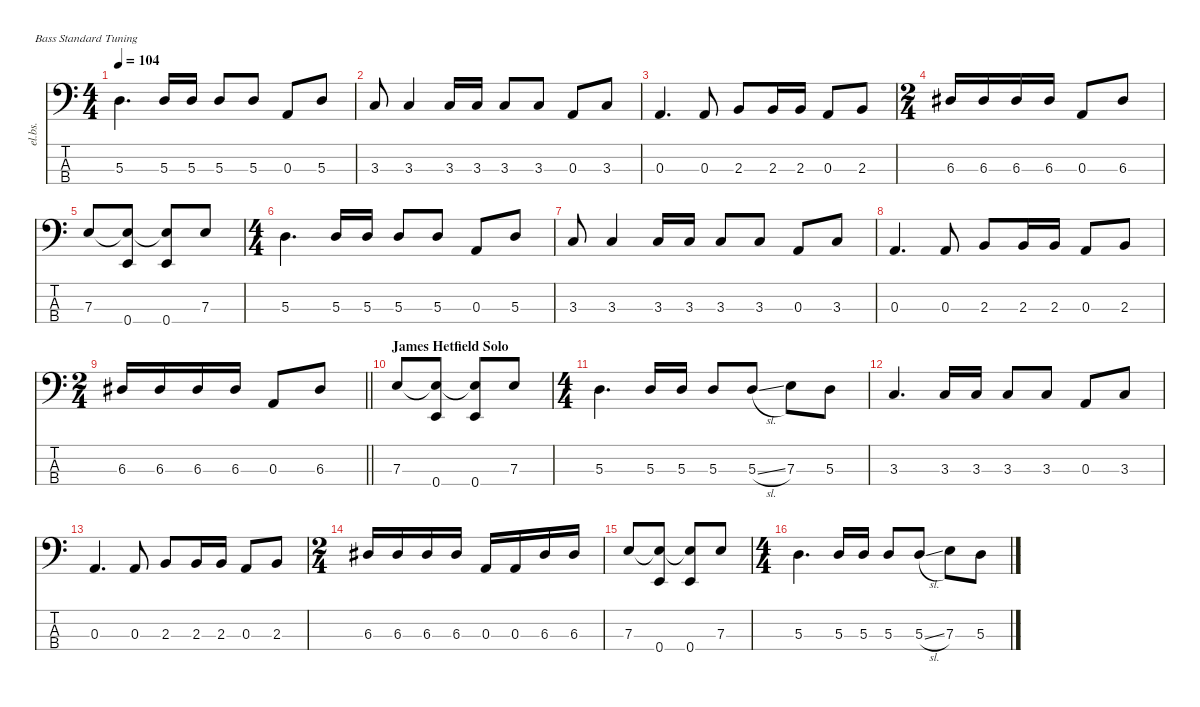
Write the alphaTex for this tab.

\defaultSystemsLayout 4
\hideDynamics
\bracketExtendMode nobrackets
\otherSystemsTrackNameOrientation horizontal
\track ("Cliff Burton" "el.bs.") {instrument electricbassfinger}
\staff {score tabs}
\tuning (G2 D2 A1 E1)
\ts (4 4)
\beaming (8 2 2 2 2)
\tempo 104
\clef f4
\ks c
5.3.4{d dy f beam Down} 5.3.16{beam Up} 5.3.16{beam Up} 5.3.8{beam Up} 5.3.8{beam Up} 0.3.8{beam Up} 5.3.8{beam Up} |
3.3.8{beam Up} 3.3.4{beam Up} 3.3.16{beam Up} 3.3.16{beam Up} 3.3.8{beam Up} 3.3.8{beam Up} 0.3.8{beam Up} 3.3.8{beam Up} |
0.3.4{d beam Up} 0.3.8{beam Up} 2.3.8{beam Up} 2.3.16{beam Up} 2.3.16{beam Up} 0.3.8{beam Up} 2.3.8{beam Up} |
\ts (2 4)
\beaming (8 2 2 2 2)
6.3{acc #}.16{beam Up} 6.3{acc #}.16{beam Up} 6.3{acc #}.16{beam Up} 6.3{acc #}.16{beam Up} 0.3.8{beam Up} 6.3{acc #}.8{beam Up} |
7.3.8{beam Up} (0.4 7.3{t}).8{beam Up} (0.4 7.3{t}).8{beam Up} 7.3.8{beam Up} |
\ts (4 4)
\beaming (8 2 2 2 2)
5.3.4{d beam Down} 5.3.16{beam Up} 5.3.16{beam Up} 5.3.8{beam Up} 5.3.8{beam Up} 0.3.8{beam Up} 5.3.8{beam Up} |
3.3.8{beam Up} 3.3.4{beam Up} 3.3.16{beam Up} 3.3.16{beam Up} 3.3.8{beam Up} 3.3.8{beam Up} 0.3.8{beam Up} 3.3.8{beam Up} |
0.3.4{d beam Up} 0.3.8{beam Up} 2.3.8{beam Up} 2.3.16{beam Up} 2.3.16{beam Up} 0.3.8{beam Up} 2.3.8{beam Up} |
\ts (2 4)
\beaming (8 2 2 2 2)
\barLineRight lightlight
6.3{acc #}.16{beam Up} 6.3{acc #}.16{beam Up} 6.3{acc #}.16{beam Up} 6.3{acc #}.16{beam Up} 0.3.8{beam Up} 6.3{acc #}.8{beam Up} |
\section ("" "James Hetfield Solo")
7.3.8{beam Up} (0.4 7.3{t}).8{beam Up} (0.4 7.3{t}).8{beam Up} 7.3.8{beam Up} |
\ts (4 4)
\beaming (8 2 2 2 2)
5.3.4{d beam Down} 5.3.16{beam Up} 5.3.16{beam Up} 5.3.8{beam Up} 5.3{sl}.8{beam Up} 7.3.8{beam Down} 5.3.8{beam Down} |
3.3.4{d beam Up} 3.3.16{beam Up} 3.3.16{beam Up} 3.3.8{beam Up} 3.3.8{beam Up} 0.3.8{beam Up} 3.3.8{beam Up} |
0.3.4{d beam Up} 0.3.8{beam Up} 2.3.8{beam Up} 2.3.16{beam Up} 2.3.16{beam Up} 0.3.8{beam Up} 2.3.8{beam Up} |
\ts (2 4)
\beaming (8 2 2 2 2)
6.3{acc #}.16{beam Up} 6.3{acc #}.16{beam Up} 6.3{acc #}.16{beam Up} 6.3{acc #}.16{beam Up} 0.3.16{beam Up} 0.3.16{beam Up} 6.3{acc #}.16{beam Up} 6.3{acc #}.16{beam Up} |
7.3.8{beam Up} (0.4 7.3{t}).8{beam Up} (0.4 7.3{t}).8{beam Up} 7.3.8{beam Up} |
\ts (4 4)
\beaming (8 2 2 2 2)
5.3.4{d beam Down} 5.3.16{beam Up} 5.3.16{beam Up} 5.3.8{beam Up} 5.3{sl}.8{beam Up} 7.3.8{beam Down} 5.3.8{beam Down}
